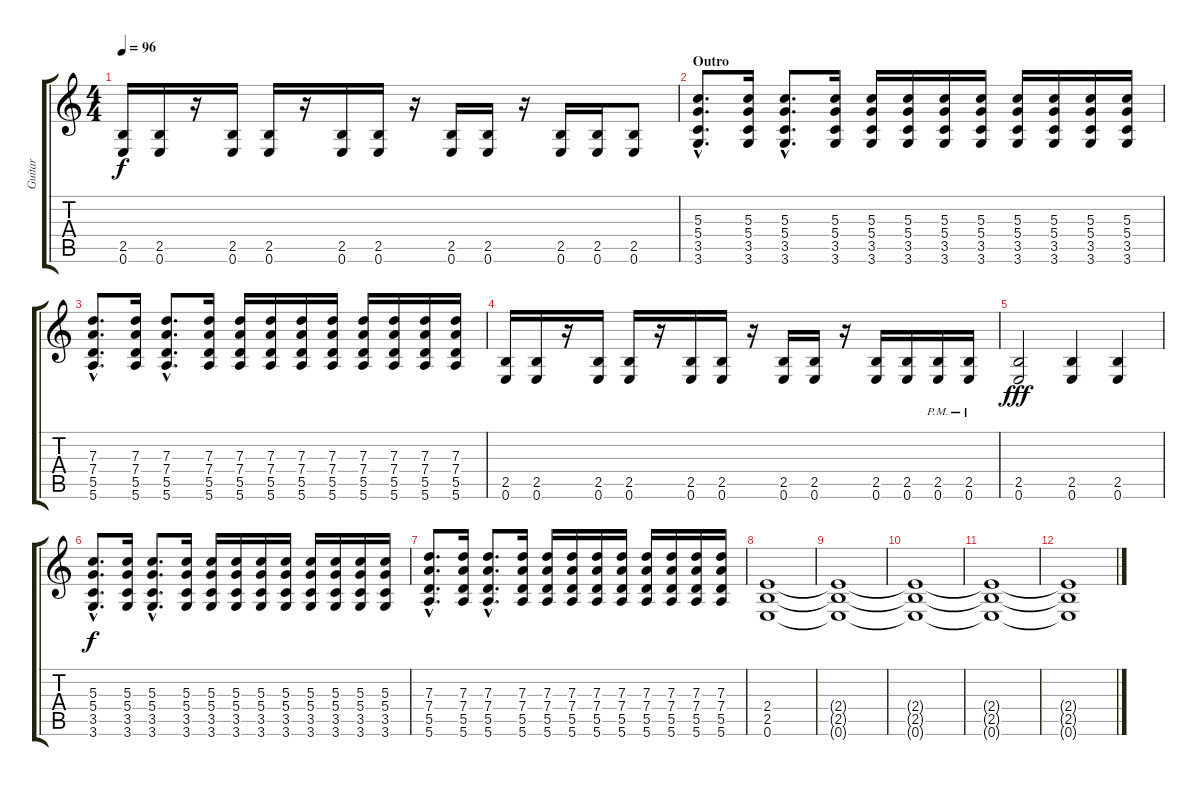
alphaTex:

\track ("Guitar" "Guitar") {instrument distortionguitar}
\staff {score tabs}
\tuning (E4 B3 G3 D3 A2 E2) {hide}
\ts (4 4)
\tempo 96
\clef g2
\ks c
(2.5 0.6).16{dy f} (2.5 0.6).16 r.16 (2.5 0.6).16 (2.5 0.6).16 r.16 (2.5 0.6).16 (2.5 0.6).16 r.16 (2.5 0.6).16 (2.5 0.6).16 r.16 (2.5 0.6).16 (2.5 0.6).16 (2.5 0.6).8 |
\section ("" "Outro")
(5.3{hac} 5.4{hac} 3.5{hac} 3.6{hac}).8{d} (5.3 5.4 3.5 3.6).16 (5.3{hac} 5.4{hac} 3.5{hac} 3.6{hac}).8{d} (5.3 5.4 3.5 3.6).16 (5.3 5.4 3.5 3.6).16 (5.3 5.4 3.5 3.6).16 (5.3 5.4 3.5 3.6).16 (5.3 5.4 3.5 3.6).16 (5.3 5.4 3.5 3.6).16 (5.3 5.4 3.5 3.6).16 (5.3 5.4 3.5 3.6).16 (5.3 5.4 3.5 3.6).16 |
(7.3{hac} 7.4{hac} 5.5{hac} 5.6{hac}).8{d} (7.3 7.4 5.5 5.6).16 (7.3{hac} 7.4{hac} 5.5{hac} 5.6{hac}).8{d} (7.3 7.4 5.5 5.6).16 (7.3 7.4 5.5 5.6).16 (7.3 7.4 5.5 5.6).16 (7.3 7.4 5.5 5.6).16 (7.3 7.4 5.5 5.6).16 (7.3 7.4 5.5 5.6).16 (7.3 7.4 5.5 5.6).16 (7.3 7.4 5.5 5.6).16 (7.3 7.4 5.5 5.6).16 |
(2.5 0.6).16 (2.5 0.6).16 r.16 (2.5 0.6).16 (2.5 0.6).16 r.16 (2.5 0.6).16 (2.5 0.6).16 r.16 (2.5 0.6).16 (2.5 0.6).16 r.16 (2.5 0.6).16 (2.5 0.6).16 (2.5{pm} 0.6{pm}).16 (2.5{pm} 0.6{pm}).16 |
(2.5 0.6).2{dy fff} (2.5 0.6).4 (2.5 0.6).4 |
(5.3{hac} 5.4{hac} 3.5{hac} 3.6{hac}).8{d dy f} (5.3 5.4 3.5 3.6).16 (5.3{hac} 5.4{hac} 3.5{hac} 3.6{hac}).8{d} (5.3 5.4 3.5 3.6).16 (5.3 5.4 3.5 3.6).16 (5.3 5.4 3.5 3.6).16 (5.3 5.4 3.5 3.6).16 (5.3 5.4 3.5 3.6).16 (5.3 5.4 3.5 3.6).16 (5.3 5.4 3.5 3.6).16 (5.3 5.4 3.5 3.6).16 (5.3 5.4 3.5 3.6).16 |
(7.3{hac} 7.4{hac} 5.5{hac} 5.6{hac}).8{d} (7.3 7.4 5.5 5.6).16 (7.3{hac} 7.4{hac} 5.5{hac} 5.6{hac}).8{d} (7.3 7.4 5.5 5.6).16 (7.3 7.4 5.5 5.6).16 (7.3 7.4 5.5 5.6).16 (7.3 7.4 5.5 5.6).16 (7.3 7.4 5.5 5.6).16 (7.3 7.4 5.5 5.6).16 (7.3 7.4 5.5 5.6).16 (7.3 7.4 5.5 5.6).16 (7.3 7.4 5.5 5.6).16 |
(2.4 2.5 0.6).1 |
(2.4{t} 2.5{t} 0.6{t}).1 |
(2.4{t} 2.5{t} 0.6{t}).1 |
(2.4{t} 2.5{t} 0.6{t}).1 |
(2.4{t} 2.5{t} 0.6{t}).1
